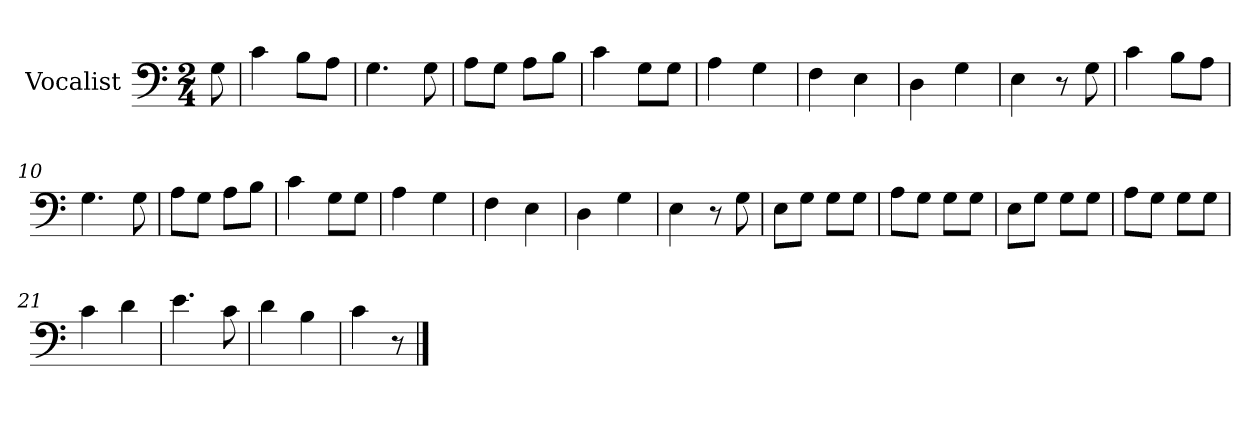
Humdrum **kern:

**kern
*part1
*staff1
*I"Vocalist
*k[]
*C:
*M2/4
=
8G
=1
4c
8BL
8AJ
=2
4.G
8G
=3
8AL
8GJ
8AL
8BJ
=4
4c
8GL
8GJ
=5
4A
4G
=6
4F
4E
=7
4D
4G
=8
4E
8r
8G
=9
4c
8BL
8AJ
=10
4.G
8G
=11
8AL
8GJ
8AL
8BJ
=12
4c
8GL
8GJ
=13
4A
4G
=14
4F
4E
=15
4D
4G
=16
4E
8r
8G
=17
8EL
8GJ
8GL
8GJ
=18
8AL
8GJ
8GL
8GJ
=19
8EL
8GJ
8GL
8GJ
=20
8AL
8GJ
8GL
8GJ
=21
4c
4d
=22
4.e
8c
=23
4d
4B
=24
4c
8r
==
*-
